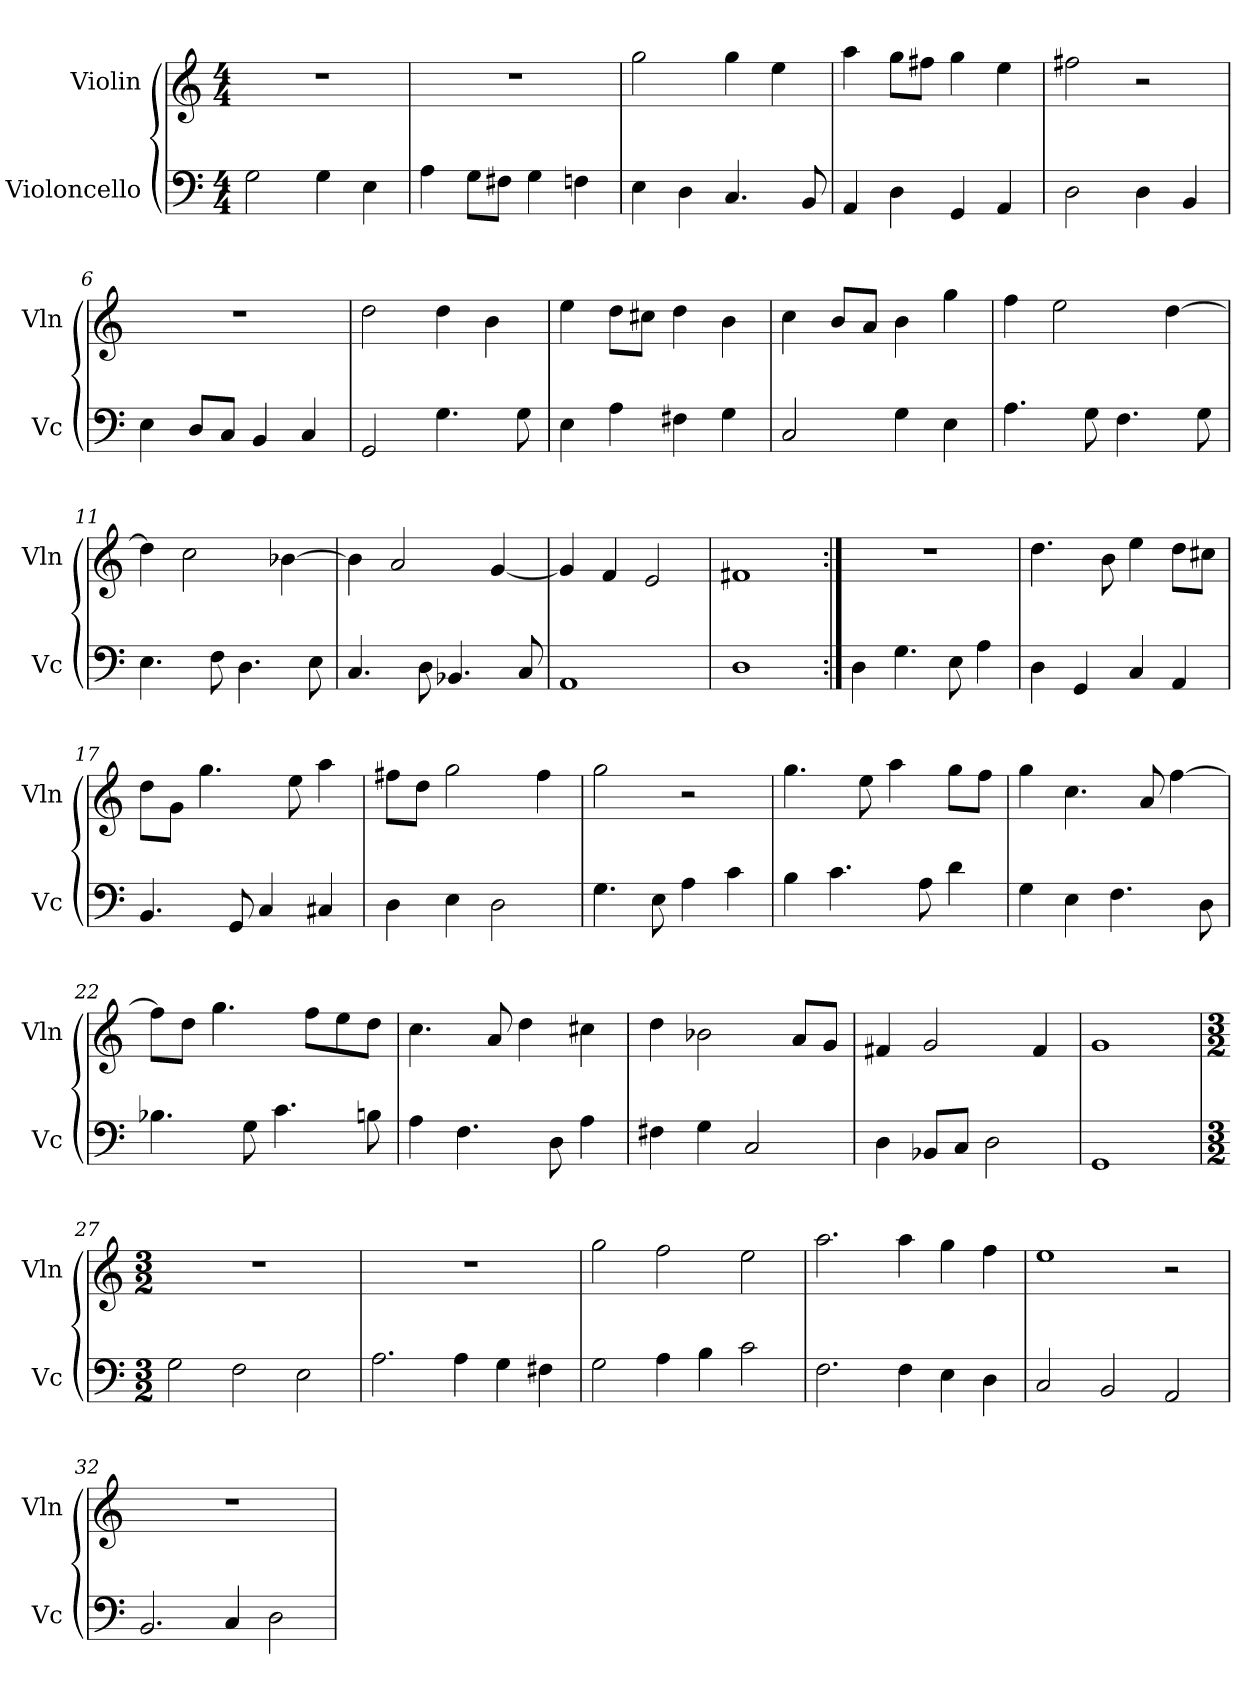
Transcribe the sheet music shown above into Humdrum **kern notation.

**kern	**kern
*part2	*part1
*staff2	*staff1
*I"Violoncello	*I"Violin
*I'Vc	*I'Vln
*clefF4	*clefG2
*k[]	*k[]
*M4/4	*M4/4
*MM120	*MM120
=1	=1
2G\	1r
4G\	.
4E\	.
=2	=2
4A\	1r
8G\L	.
8F#X\J	.
4G\	.
4Fn\	.
=3	=3
4E\	2gg\
4D\	.
4.C/	4gg\
.	4ee\
8BB/	.
=4	=4
4AA/	4aa\
4D\	8gg\L
.	8ff#X\J
4GG/	4gg\
4AA/	4ee\
=5	=5
2D\	2ff#X\
4D\	2r
4BB/	.
=6	=6
4E\	1r
8D/L	.
8C/J	.
4BB/	.
4C/	.
=7	=7
2GG/	2dd\
4.G\	4dd\
.	4b\
8G\	.
=8	=8
4E\	4ee\
4A\	8dd\L
.	8cc#X\J
4F#X\	4dd\
4G\	4b\
=9	=9
2C/	4cc\
.	8b/L
.	8a/J
4G\	4b\
4E\	4gg\
=10	=10
4.A\	4ff\
.	2ee\
8G\	.
4.F\	.
.	[4dd\
8G\	.
=11	=11
4.E\	4dd\]
.	2cc\
8F\	.
4.D\	.
.	[4b-X\
8E\	.
=12	=12
4.C/	4b-\]
.	2a/
8D\	.
4.BB-X/	.
.	[4g/
8C/	.
=13	=13
1AA	4g/]
.	4f/
.	2e/
=14	=14
1D	1f#X
=15:|!	=15:|!
4D\	1r
4.G\	.
8E\	.
4A\	.
=16	=16
4D\	4.dd\
4GG/	.
.	8b\
4C/	4ee\
4AA/	8dd\L
.	8cc#X\J
=17	=17
4.BB/	8dd\L
.	8g\J
.	4.gg\
8GG/	.
4C/	.
.	8ee\
4C#X/	4aa\
=18	=18
4D\	8ff#X\L
.	8dd\J
4E\	2gg\
2D\	.
.	4ff#\
=19	=19
4.G\	2gg\
8E\	.
4A\	2r
4c\	.
=20	=20
4B\	4.gg\
4.c\	.
.	8ee\
.	4aa\
8A\	.
4d\	8gg\L
.	8ff\J
=21	=21
4G\	4gg\
4E\	4.cc\
4.F\	.
.	8a/
.	[4ff\
8D\	.
=22	=22
4.B-X\	8ff\L]
.	8dd\J
.	4.gg\
8G\	.
4.c\	.
.	8ff\L
.	8ee\
8Bn\	8dd\J
=23	=23
4A\	4.cc\
4.F\	.
.	8a/
.	4dd\
8D\	.
4A\	4cc#X\
=24	=24
4F#X\	4dd\
4G\	2b-X\
2C/	.
.	8a/L
.	8g/J
=25	=25
4D\	4f#X/
8BB-X/L	2g/
8C/J	.
2D\	.
.	4f#/
=26	=26
1GG	1g
=27	=27
*M3/2	*M3/2
2G\	1.r
2F\	.
2E\	.
=28	=28
2.A\	1.r
4A\	.
4G\	.
4F#X\	.
=29	=29
2G\	2gg\
4A\	2ff\
4B\	.
2c\	2ee\
=30	=30
2.F\	2.aa\
4F\	4aa\
4E\	4gg\
4D\	4ff\
=31	=31
2C/	1ee
2BB/	.
2AA/	2r
=32	=32
2.BB/	1.r
4C/	.
2D\	.
=	=
*-	*-
